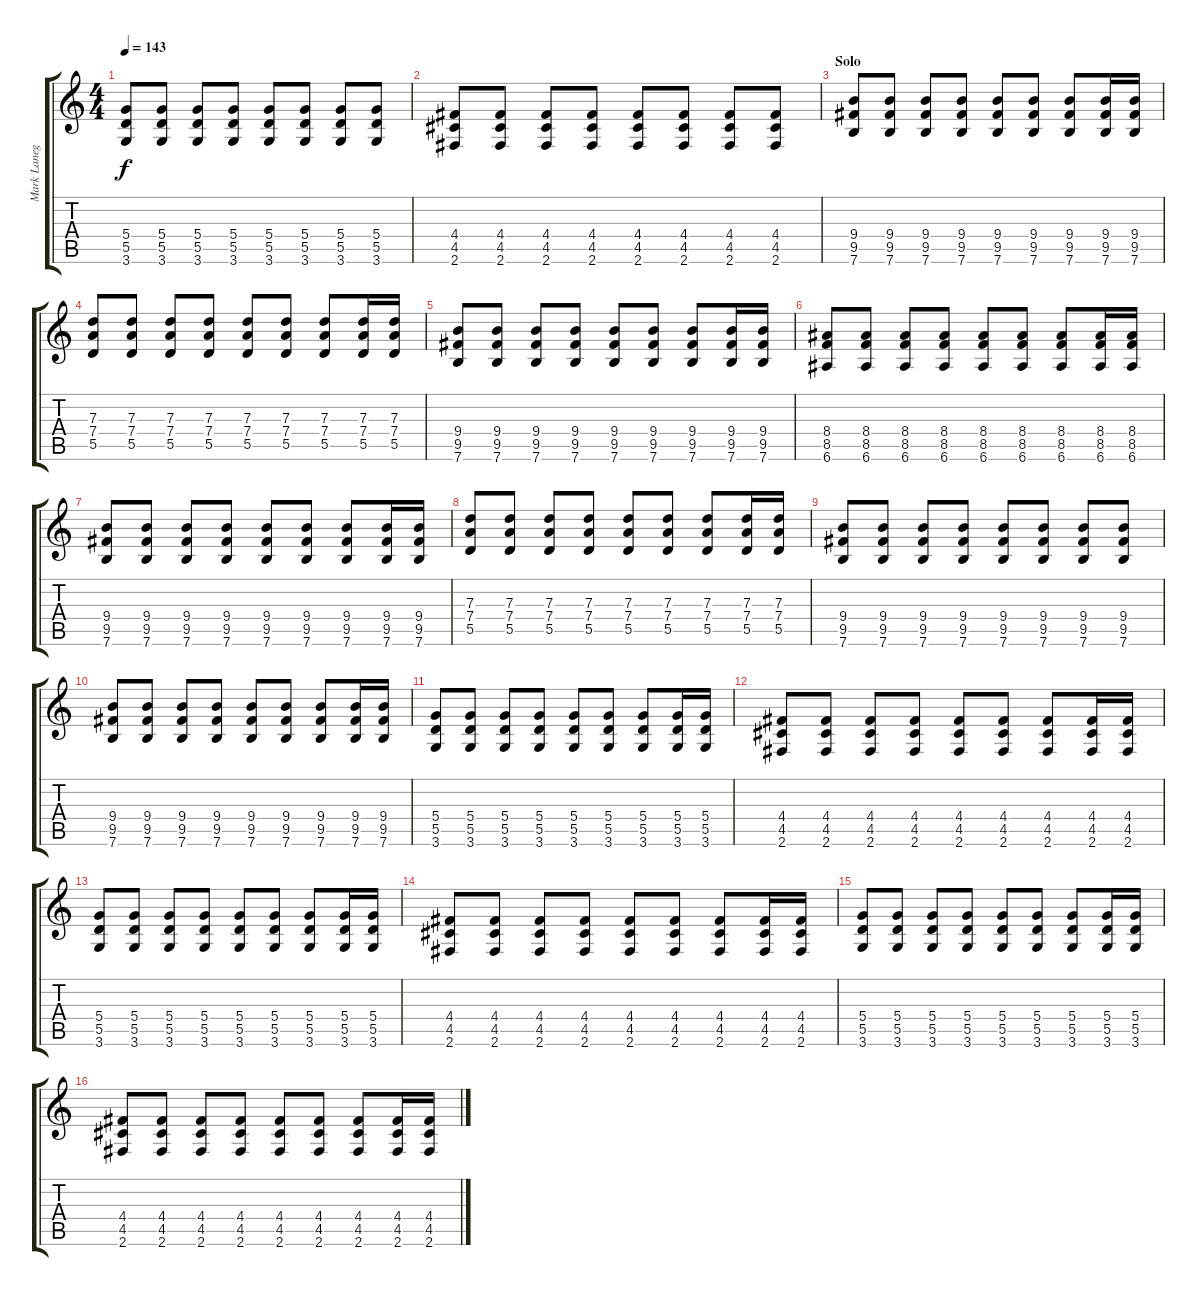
\track ("Mark Lanegan" "Mark Laneg") {instrument distortionguitar}
\staff {score tabs}
\tuning (E4 B3 G3 D3 A2 E2) {hide}
\ts (4 4)
\tempo 143
\clef g2
\ks c
(5.4 5.5 3.6).8{dy f} (5.4 5.5 3.6).8 (5.4 5.5 3.6).8 (5.4 5.5 3.6).8 (5.4 5.5 3.6).8 (5.4 5.5 3.6).8 (5.4 5.5 3.6).8 (5.4 5.5 3.6).8 |
(4.4 4.5 2.6).8 (4.4 4.5 2.6).8 (4.4 4.5 2.6).8 (4.4 4.5 2.6).8 (4.4 4.5 2.6).8 (4.4 4.5 2.6).8 (4.4 4.5 2.6).8 (4.4 4.5 2.6).8 |
\section ("" "Solo")
(9.4 9.5 7.6).8{volume 7} (9.4 9.5 7.6).8 (9.4 9.5 7.6).8 (9.4 9.5 7.6).8 (9.4 9.5 7.6).8 (9.4 9.5 7.6).8 (9.4 9.5 7.6).8 (9.4 9.5 7.6).16 (9.4 9.5 7.6).16 |
(7.3 7.4 5.5).8 (7.3 7.4 5.5).8 (7.3 7.4 5.5).8 (7.3 7.4 5.5).8 (7.3 7.4 5.5).8 (7.3 7.4 5.5).8 (7.3 7.4 5.5).8 (7.3 7.4 5.5).16 (7.3 7.4 5.5).16 |
(9.4 9.5 7.6).8 (9.4 9.5 7.6).8 (9.4 9.5 7.6).8 (9.4 9.5 7.6).8 (9.4 9.5 7.6).8 (9.4 9.5 7.6).8 (9.4 9.5 7.6).8 (9.4 9.5 7.6).16 (9.4 9.5 7.6).16 |
(8.4 8.5 6.6).8 (8.4 8.5 6.6).8 (8.4 8.5 6.6).8 (8.4 8.5 6.6).8 (8.4 8.5 6.6).8 (8.4 8.5 6.6).8 (8.4 8.5 6.6).8 (8.4 8.5 6.6).16 (8.4 8.5 6.6).16 |
(9.4 9.5 7.6).8 (9.4 9.5 7.6).8 (9.4 9.5 7.6).8 (9.4 9.5 7.6).8 (9.4 9.5 7.6).8 (9.4 9.5 7.6).8 (9.4 9.5 7.6).8 (9.4 9.5 7.6).16 (9.4 9.5 7.6).16 |
(7.3 7.4 5.5).8 (7.3 7.4 5.5).8 (7.3 7.4 5.5).8 (7.3 7.4 5.5).8 (7.3 7.4 5.5).8 (7.3 7.4 5.5).8 (7.3 7.4 5.5).8 (7.3 7.4 5.5).16 (7.3 7.4 5.5).16 |
(9.4 9.5 7.6).8 (9.4 9.5 7.6).8 (9.4 9.5 7.6).8 (9.4 9.5 7.6).8 (9.4 9.5 7.6).8 (9.4 9.5 7.6).8 (9.4 9.5 7.6).8 (9.4 9.5 7.6).8 |
(9.4 9.5 7.6).8 (9.4 9.5 7.6).8 (9.4 9.5 7.6).8 (9.4 9.5 7.6).8 (9.4 9.5 7.6).8 (9.4 9.5 7.6).8 (9.4 9.5 7.6).8 (9.4 9.5 7.6).16 (9.4 9.5 7.6).16 |
(5.4 5.5 3.6).8{volume 9} (5.4 5.5 3.6).8 (5.4 5.5 3.6).8 (5.4 5.5 3.6).8 (5.4 5.5 3.6).8 (5.4 5.5 3.6).8 (5.4 5.5 3.6).8 (5.4 5.5 3.6).16 (5.4 5.5 3.6).16 |
(4.4 4.5 2.6).8 (4.4 4.5 2.6).8 (4.4 4.5 2.6).8 (4.4 4.5 2.6).8 (4.4 4.5 2.6).8 (4.4 4.5 2.6).8 (4.4 4.5 2.6).8 (4.4 4.5 2.6).16 (4.4 4.5 2.6).16 |
(5.4 5.5 3.6).8 (5.4 5.5 3.6).8 (5.4 5.5 3.6).8 (5.4 5.5 3.6).8 (5.4 5.5 3.6).8 (5.4 5.5 3.6).8 (5.4 5.5 3.6).8 (5.4 5.5 3.6).16 (5.4 5.5 3.6).16 |
(4.4 4.5 2.6).8 (4.4 4.5 2.6).8 (4.4 4.5 2.6).8 (4.4 4.5 2.6).8 (4.4 4.5 2.6).8 (4.4 4.5 2.6).8 (4.4 4.5 2.6).8 (4.4 4.5 2.6).16 (4.4 4.5 2.6).16 |
(5.4 5.5 3.6).8 (5.4 5.5 3.6).8 (5.4 5.5 3.6).8 (5.4 5.5 3.6).8 (5.4 5.5 3.6).8 (5.4 5.5 3.6).8 (5.4 5.5 3.6).8 (5.4 5.5 3.6).16 (5.4 5.5 3.6).16 |
(4.4 4.5 2.6).8 (4.4 4.5 2.6).8 (4.4 4.5 2.6).8 (4.4 4.5 2.6).8 (4.4 4.5 2.6).8 (4.4 4.5 2.6).8 (4.4 4.5 2.6).8 (4.4 4.5 2.6).16 (4.4 4.5 2.6).16
